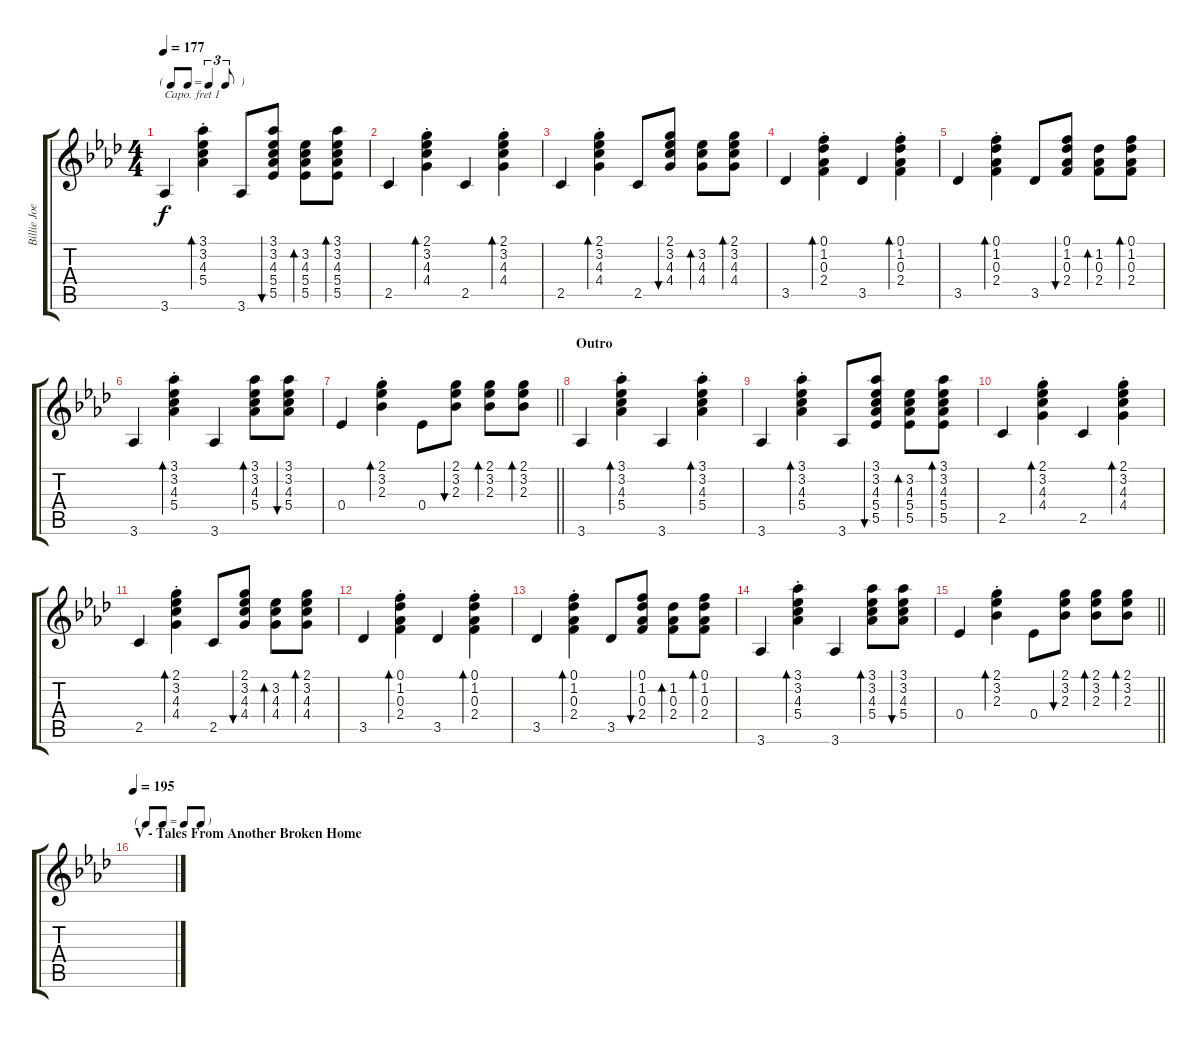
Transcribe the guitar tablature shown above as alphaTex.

\track ("Billie Joe Acoustic" "Billie Joe") {instrument acousticguitarsteel}
\staff {score tabs}
\capo 1
\tuning (E4 B3 G3 D3 A2 E2) {hide}
\ts (4 4)
\tf triplet8th
\tempo 177
\clef g2
\ks ab
3.6.4{dy f} (3.1{st} 3.2{st} 4.3{st} 5.4{st}).4{bd 60} 3.6.8 (3.1 3.2 4.3 5.4 5.5).8{bu 60} (3.2 4.3 5.4 5.5).8{bd 60} (3.1 3.2 4.3 5.4 5.5).8{bd 60} |
2.5.4 (2.1{st} 3.2{st} 4.3{st} 4.4{st}).4{bd 60} 2.5.4 (2.1{st} 3.2{st} 4.3{st} 4.4{st}).4{bd 60} |
2.5.4 (2.1{st} 3.2{st} 4.3{st} 4.4{st}).4{bd 60} 2.5.8 (2.1 3.2 4.3 4.4).8{bu 60} (3.2 4.3 4.4).8{bd 60} (2.1 3.2 4.3 4.4).8{bd 60} |
3.5.4 (0.1{st} 1.2{st} 0.3{st} 2.4{st}).4{bd 60} 3.5.4 (0.1{st} 1.2{st} 0.3{st} 2.4{st}).4{bd 60} |
3.5.4 (0.1{st} 1.2{st} 0.3{st} 2.4{st}).4{bd 60} 3.5.8 (0.1 1.2 0.3 2.4).8{bu 60} (1.2 0.3 2.4).8{bd 60} (0.1 1.2 0.3 2.4).8{bd 60} |
3.6.4 (3.1{st} 3.2{st} 4.3{st} 5.4{st}).4{bd 60} 3.6.4 (3.1 3.2 4.3 5.4).8{bd 60} (3.1 3.2 4.3 5.4).8{bu 60} |
\barLineRight lightlight
0.4.4 (2.1{st} 3.2{st} 2.3{st}).4{bd 60} 0.4.8 (2.1 3.2 2.3).8{bu 60} (2.1 3.2 2.3).8{bd 60} (2.1 3.2 2.3).8{bd 60} |
\section ("" "Outro")
3.6.4 (3.1{st} 3.2{st} 4.3{st} 5.4{st}).4{bd 60} 3.6.4 (3.1{st} 3.2{st} 4.3{st} 5.4{st}).4{bd 60} |
3.6.4 (3.1{st} 3.2{st} 4.3{st} 5.4{st}).4{bd 60} 3.6.8 (3.1 3.2 4.3 5.4 5.5).8{bu 60} (3.2 4.3 5.4 5.5).8{bd 60} (3.1 3.2 4.3 5.4 5.5).8{bd 60} |
2.5.4 (2.1{st} 3.2{st} 4.3{st} 4.4{st}).4{bd 60} 2.5.4 (2.1{st} 3.2{st} 4.3{st} 4.4{st}).4{bd 60} |
2.5.4 (2.1{st} 3.2{st} 4.3{st} 4.4{st}).4{bd 60} 2.5.8 (2.1 3.2 4.3 4.4).8{bu 60} (3.2 4.3 4.4).8{bd 60} (2.1 3.2 4.3 4.4).8{bd 60} |
3.5.4 (0.1{st} 1.2{st} 0.3{st} 2.4{st}).4{bd 60} 3.5.4 (0.1{st} 1.2{st} 0.3{st} 2.4{st}).4{bd 60} |
3.5.4 (0.1{st} 1.2{st} 0.3{st} 2.4{st}).4{bd 60} 3.5.8 (0.1 1.2 0.3 2.4).8{bu 60} (1.2 0.3 2.4).8{bd 60} (0.1 1.2 0.3 2.4).8{bd 60} |
3.6.4 (3.1{st} 3.2{st} 4.3{st} 5.4{st}).4{bd 60} 3.6.4 (3.1 3.2 4.3 5.4).8{bd 60} (3.1 3.2 4.3 5.4).8{bu 60} |
\barLineRight lightlight
0.4.4 (2.1{st} 3.2{st} 2.3{st}).4{bd 60} 0.4.8 (2.1 3.2 2.3).8{bu 60} (2.1 3.2 2.3).8{bd 60} (2.1 3.2 2.3).8{bd 60} |
\tf none
\section ("" "V - Tales From Another Broken Home")
\tempo 195
